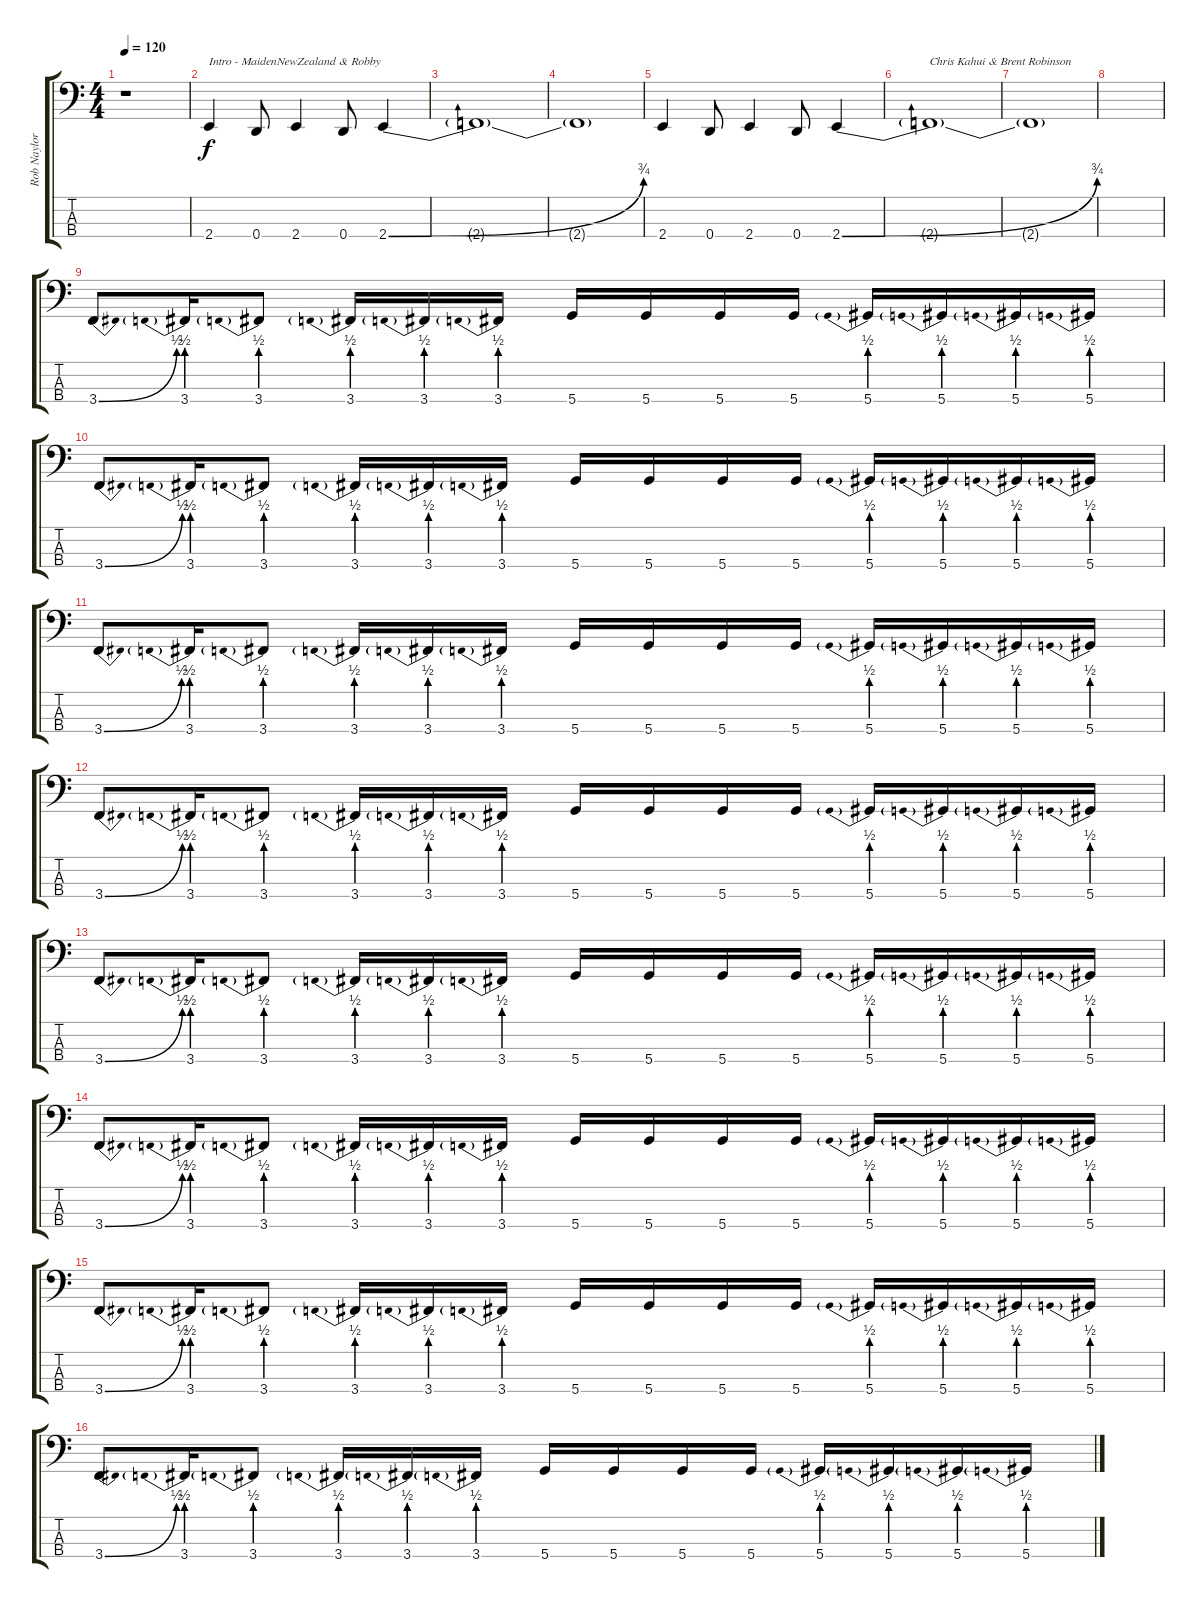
\track ("Rob Naylor" "Rob Naylor") {instrument electricbasspick}
\staff {score tabs}
\tuning (G2 D2 A1 D1) {hide}
\ts (4 4)
\tempo 120
\clef f4
\ks c
r.1{dy f instrument electricbasspick} |
2.4.4{txt "Intro - MaidenNewZealand & Robby"} 0.4.8 2.4.4 0.4.8 2.4{be (bend 0 0 60 3)}.4 |
2.4{t}.1 |
2.4{t}.1 |
2.4.4 0.4.8 2.4.4 0.4.8 2.4{be (bend 0 0 60 3)}.4 |
2.4{t}.1{txt "Chris Kahui & Brent Robinson"} |
2.4{t}.1 |
|
3.4{be (bend 0 0 60 2)}.8 3.4{be (prebend 0 2 60 2)}.16 3.4{be (prebend 0 2 60 2)}.8 3.4{be (prebend 0 2 60 2)}.16 3.4{be (prebend 0 2 60 2)}.16 3.4{be (prebend 0 2 60 2)}.16 5.4.16 5.4.16 5.4.16 5.4.16 5.4{be (prebend 0 2 60 2)}.16 5.4{be (prebend 0 2 60 2)}.16 5.4{be (prebend 0 2 60 2)}.16 5.4{be (prebend 0 2 60 2)}.16 |
3.4{be (bend 0 0 60 2)}.8 3.4{be (prebend 0 2 60 2)}.16 3.4{be (prebend 0 2 60 2)}.8 3.4{be (prebend 0 2 60 2)}.16 3.4{be (prebend 0 2 60 2)}.16 3.4{be (prebend 0 2 60 2)}.16 5.4.16 5.4.16 5.4.16 5.4.16 5.4{be (prebend 0 2 60 2)}.16 5.4{be (prebend 0 2 60 2)}.16 5.4{be (prebend 0 2 60 2)}.16 5.4{be (prebend 0 2 60 2)}.16 |
3.4{be (bend 0 0 60 2)}.8 3.4{be (prebend 0 2 60 2)}.16 3.4{be (prebend 0 2 60 2)}.8 3.4{be (prebend 0 2 60 2)}.16 3.4{be (prebend 0 2 60 2)}.16 3.4{be (prebend 0 2 60 2)}.16 5.4.16 5.4.16 5.4.16 5.4.16 5.4{be (prebend 0 2 60 2)}.16 5.4{be (prebend 0 2 60 2)}.16 5.4{be (prebend 0 2 60 2)}.16 5.4{be (prebend 0 2 60 2)}.16 |
3.4{be (bend 0 0 60 2)}.8 3.4{be (prebend 0 2 60 2)}.16 3.4{be (prebend 0 2 60 2)}.8 3.4{be (prebend 0 2 60 2)}.16 3.4{be (prebend 0 2 60 2)}.16 3.4{be (prebend 0 2 60 2)}.16 5.4.16 5.4.16 5.4.16 5.4.16 5.4{be (prebend 0 2 60 2)}.16 5.4{be (prebend 0 2 60 2)}.16 5.4{be (prebend 0 2 60 2)}.16 5.4{be (prebend 0 2 60 2)}.16 |
3.4{be (bend 0 0 60 2)}.8 3.4{be (prebend 0 2 60 2)}.16 3.4{be (prebend 0 2 60 2)}.8 3.4{be (prebend 0 2 60 2)}.16 3.4{be (prebend 0 2 60 2)}.16 3.4{be (prebend 0 2 60 2)}.16 5.4.16 5.4.16 5.4.16 5.4.16 5.4{be (prebend 0 2 60 2)}.16 5.4{be (prebend 0 2 60 2)}.16 5.4{be (prebend 0 2 60 2)}.16 5.4{be (prebend 0 2 60 2)}.16 |
3.4{be (bend 0 0 60 2)}.8 3.4{be (prebend 0 2 60 2)}.16 3.4{be (prebend 0 2 60 2)}.8 3.4{be (prebend 0 2 60 2)}.16 3.4{be (prebend 0 2 60 2)}.16 3.4{be (prebend 0 2 60 2)}.16 5.4.16 5.4.16 5.4.16 5.4.16 5.4{be (prebend 0 2 60 2)}.16 5.4{be (prebend 0 2 60 2)}.16 5.4{be (prebend 0 2 60 2)}.16 5.4{be (prebend 0 2 60 2)}.16 |
3.4{be (bend 0 0 60 2)}.8 3.4{be (prebend 0 2 60 2)}.16 3.4{be (prebend 0 2 60 2)}.8 3.4{be (prebend 0 2 60 2)}.16 3.4{be (prebend 0 2 60 2)}.16 3.4{be (prebend 0 2 60 2)}.16 5.4.16 5.4.16 5.4.16 5.4.16 5.4{be (prebend 0 2 60 2)}.16 5.4{be (prebend 0 2 60 2)}.16 5.4{be (prebend 0 2 60 2)}.16 5.4{be (prebend 0 2 60 2)}.16 |
3.4{be (bend 0 0 60 2)}.8 3.4{be (prebend 0 2 60 2)}.16 3.4{be (prebend 0 2 60 2)}.8 3.4{be (prebend 0 2 60 2)}.16 3.4{be (prebend 0 2 60 2)}.16 3.4{be (prebend 0 2 60 2)}.16 5.4.16 5.4.16 5.4.16 5.4.16 5.4{be (prebend 0 2 60 2)}.16 5.4{be (prebend 0 2 60 2)}.16 5.4{be (prebend 0 2 60 2)}.16 5.4{be (prebend 0 2 60 2)}.16
